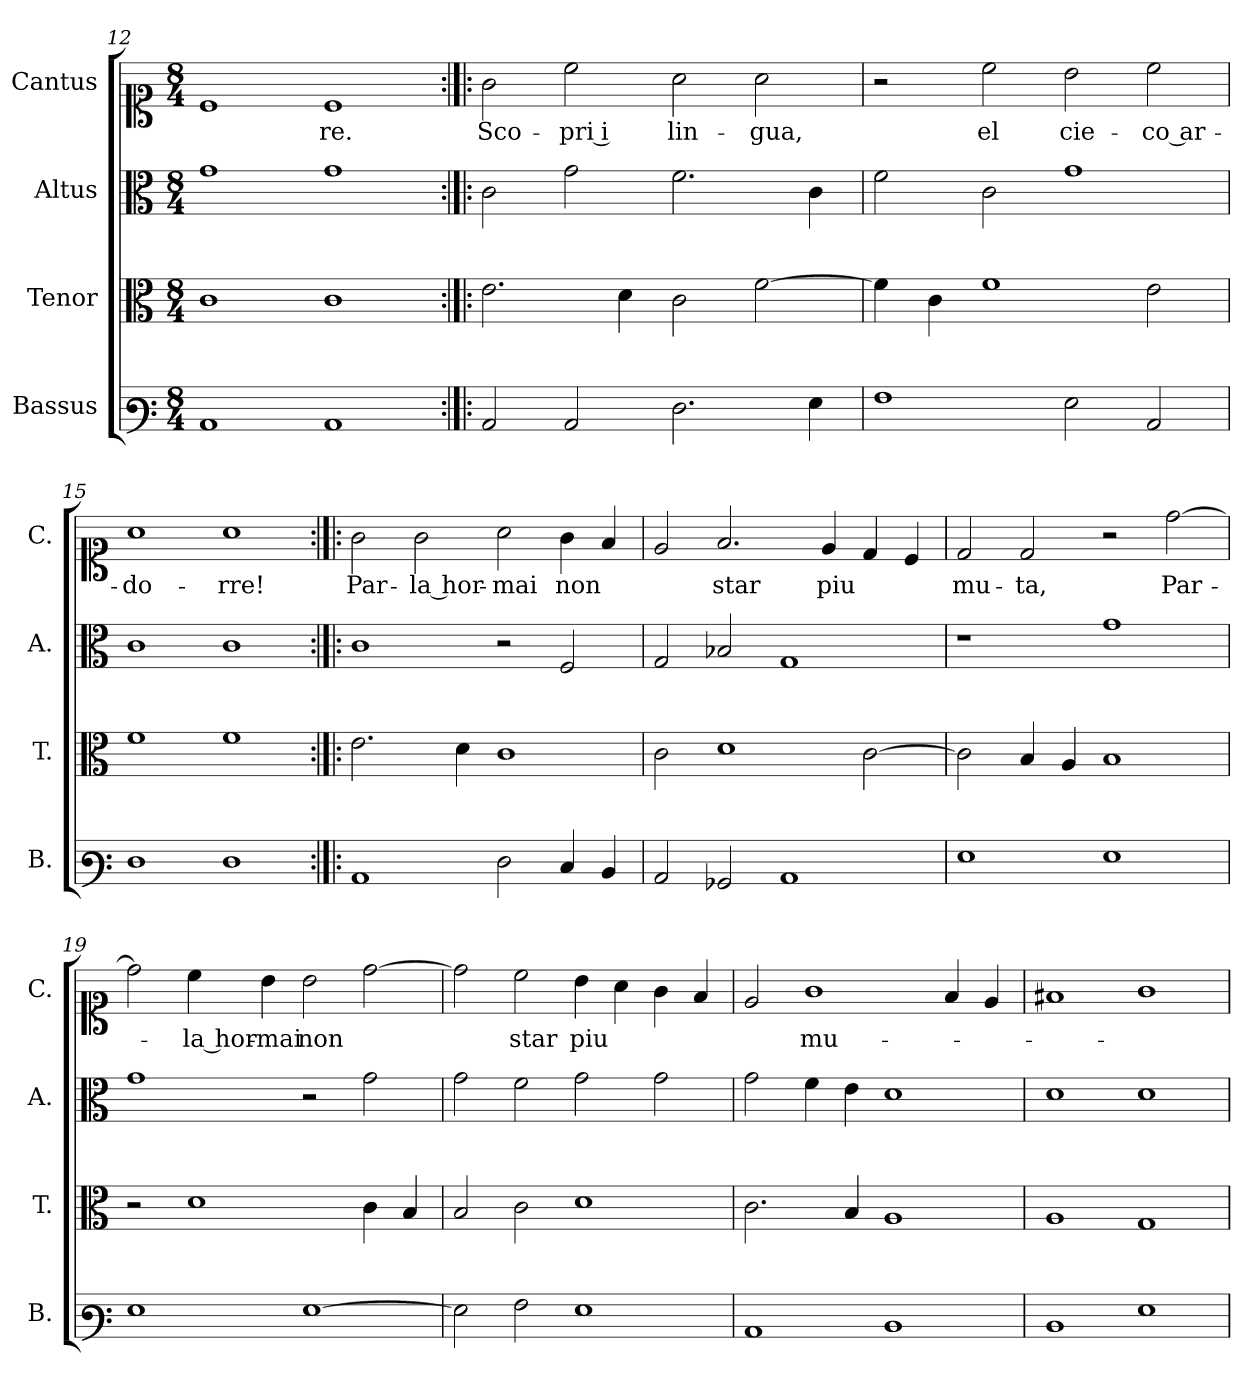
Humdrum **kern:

**kern	**kern	**kern	**kern	**text
*part4	*part3	*part2	*part1	*part1
*staff4	*staff3	*staff2	*staff1	*staff1
*I"Bassus	*I"Tenor	*I"Altus	*I"Cantus	*
*I'B.	*I'T.	*I'A.	*I'C.	*
*clefF3	*clefC3	*clefC3	*clefC1	*
*k[]	*k[]	*k[]	*k[]	*
*M8/4	*M8/4	*M8/4	*M8/4	*
=12	=12	=12	=12	=12
1C	1c	1g	1c	.
!	!	!	!	!LO:LY:b
1C	1c	1g	1c	-re.
=13:|!|:	=13:|!|:	=13:|!|:	=13:|!|:	=13:|!|:
!	!	!	!	!LO:LY:b
2C/	2.e\	2c\	2g\	Sco-
!	!	!	!	!LO:LY:b
2C/	.	2g\	2cc\	-pri i
.	4d\	.	.	.
!	!	!	!	!LO:LY:b
2.F\	2c\	2.f\	2a\	lin-
!	!	!	!	!LO:LY:b
.	[2f\	.	2a\	-gua,
4G\	.	4c\	.	.
=14	=14	=14	=14	=14
1A	4f\]	2f\	2r	.
.	4c\	.	.	.
!	!	!	!	!LO:LY:b
.	1f	2c\	2cc\	el
!	!	!	!	!LO:LY:b
2G\	.	1g	2b\	cie-
!	!	!	!	!LO:LY:b
2C/	2e\	.	2cc\	-co ar-
!!LO:PB:g=z
=15	=15	=15	=15	=15
!	!	!	!	!LO:LY:b
1F	1f	1c	1a	-do-
!	!	!	!	!LO:LY:b
1F	1f	1c	1a	-rre!
=16:|!|:	=16:|!|:	=16:|!|:	=16:|!|:	=16:|!|:
!	!	!	!	!LO:LY:b
1C	2.e\	1c	2g\	Par-
!	!	!	!	!LO:LY:b
.	.	.	2g\	-la hor-
.	4d\	.	.	.
!	!	!	!	!LO:LY:b
2F\	1c	2r	2a\	-mai
!	!	!	!	!LO:LY:b
4E/	.	2F/	4g\	-non
4D/	.	.	4f/	.
=17	=17	=17	=17	=17
2C/	2c\	2G/	2e/	.
!	!	!	!	!LO:LY:b
2BB-X/	1d	2B-X/	2.f/	star
1C	.	1G	.	.
!	!	!	!	!LO:LY:b
.	.	.	4e/	-piu
.	[2c\	.	4d/	.
.	.	.	4c/	.
=18	=18	=18	=18	=18
!	!	!	!	!LO:LY:b
1G	2c\]	1r	2d/	mu-
!	!	!	!	!LO:LY:b
.	4B/	.	2d/	-ta,
.	4A/	.	.	.
1G	1B	1g	2r	.
!	!	!	!	!LO:LY:b
.	.	.	[2dd\	Par-
=19	=19	=19	=19	=19
1G	2r	1g	2dd\]	.
!	!	!	!	!LO:LY:b
.	1d	.	4cc\	-la hor-
!	!	!	!	!LO:LY:b
.	.	.	4b\	-mai
!	!	!	!	!LO:LY:b
[1G	.	2r	2b\	-non
.	4c\	2g\	[2dd\	.
.	4B/	.	.	.
!!LO:LB:g=z
=20	=20	=20	=20	=20
2G\]	2B/	2g\	2dd\]	.
!	!	!	!	!LO:LY:b
2A\	2c\	2f\	2cc\	star
!	!	!	!	!LO:LY:b
1G	1d	2g\	4b\	-piu
.	.	.	4a\	.
.	.	2g\	4g\	.
.	.	.	4f/	.
=21	=21	=21	=21	=21
1C	2.c\	2g\	2e/	.
!	!	!	!	!LO:LY:b
.	.	4f\	1g	mu-
.	4B/	4e\	.	.
1D	1A	1d	.	.
.	.	.	4f/	.
.	.	.	4e/	.
=22	=22	=22	=22	=22
1D	1A	1d	1f#X	.
1G	1G	1d	1g	.
=	=	=	=	=
*-	*-	*-	*-	*-
